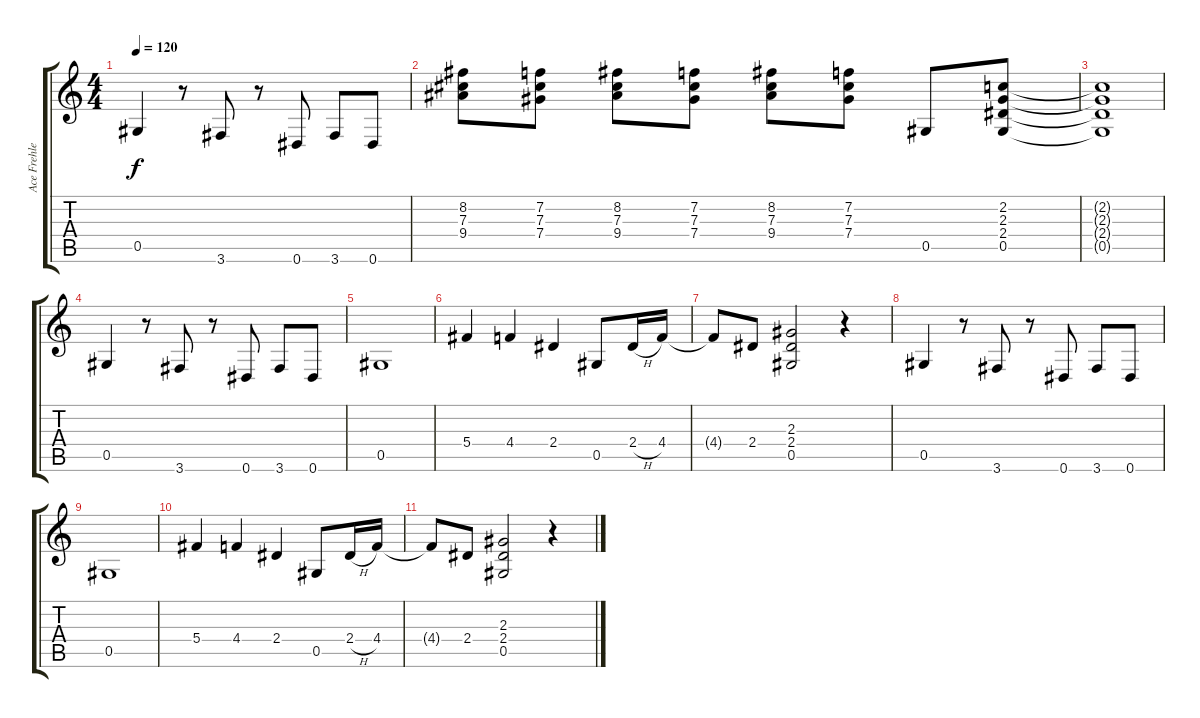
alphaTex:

\track ("Ace Frehley" "Ace Frehle") {instrument distortionguitar}
\staff {score tabs}
\tuning (Eb4 Bb3 Gb3 Db3 Ab2 Eb2) {hide}
\ts (4 4)
\tempo 120
\clef g2
\ks c
0.5.4{dy f} r.8 3.6.8 r.8 0.6.8 3.6.8 0.6.8 |
(8.2 7.3 9.4).8 (7.2 7.3 7.4).8 (8.2 7.3 9.4).8 (7.2 7.3 7.4).8 (8.2 7.3 9.4).8 (7.2 7.3 7.4).8 0.5.8 (2.2 2.3 2.4 0.5).8 |
(2.2{t} 2.3{t} 2.4{t} 0.5{t}).1 |
0.5.4 r.8 3.6.8 r.8 0.6.8 3.6.8 0.6.8 |
0.5.1 |
5.4.4 4.4.4 2.4.4 0.5.8 2.4{h}.16 4.4.16 |
4.4{t}.8 2.4.8 (2.3 2.4 0.5).2 r.4 |
0.5.4 r.8 3.6.8 r.8 0.6.8 3.6.8 0.6.8 |
0.5.1 |
5.4.4 4.4.4 2.4.4 0.5.8 2.4{h}.16 4.4.16 |
4.4{t}.8 2.4.8 (2.3 2.4 0.5).2 r.4
